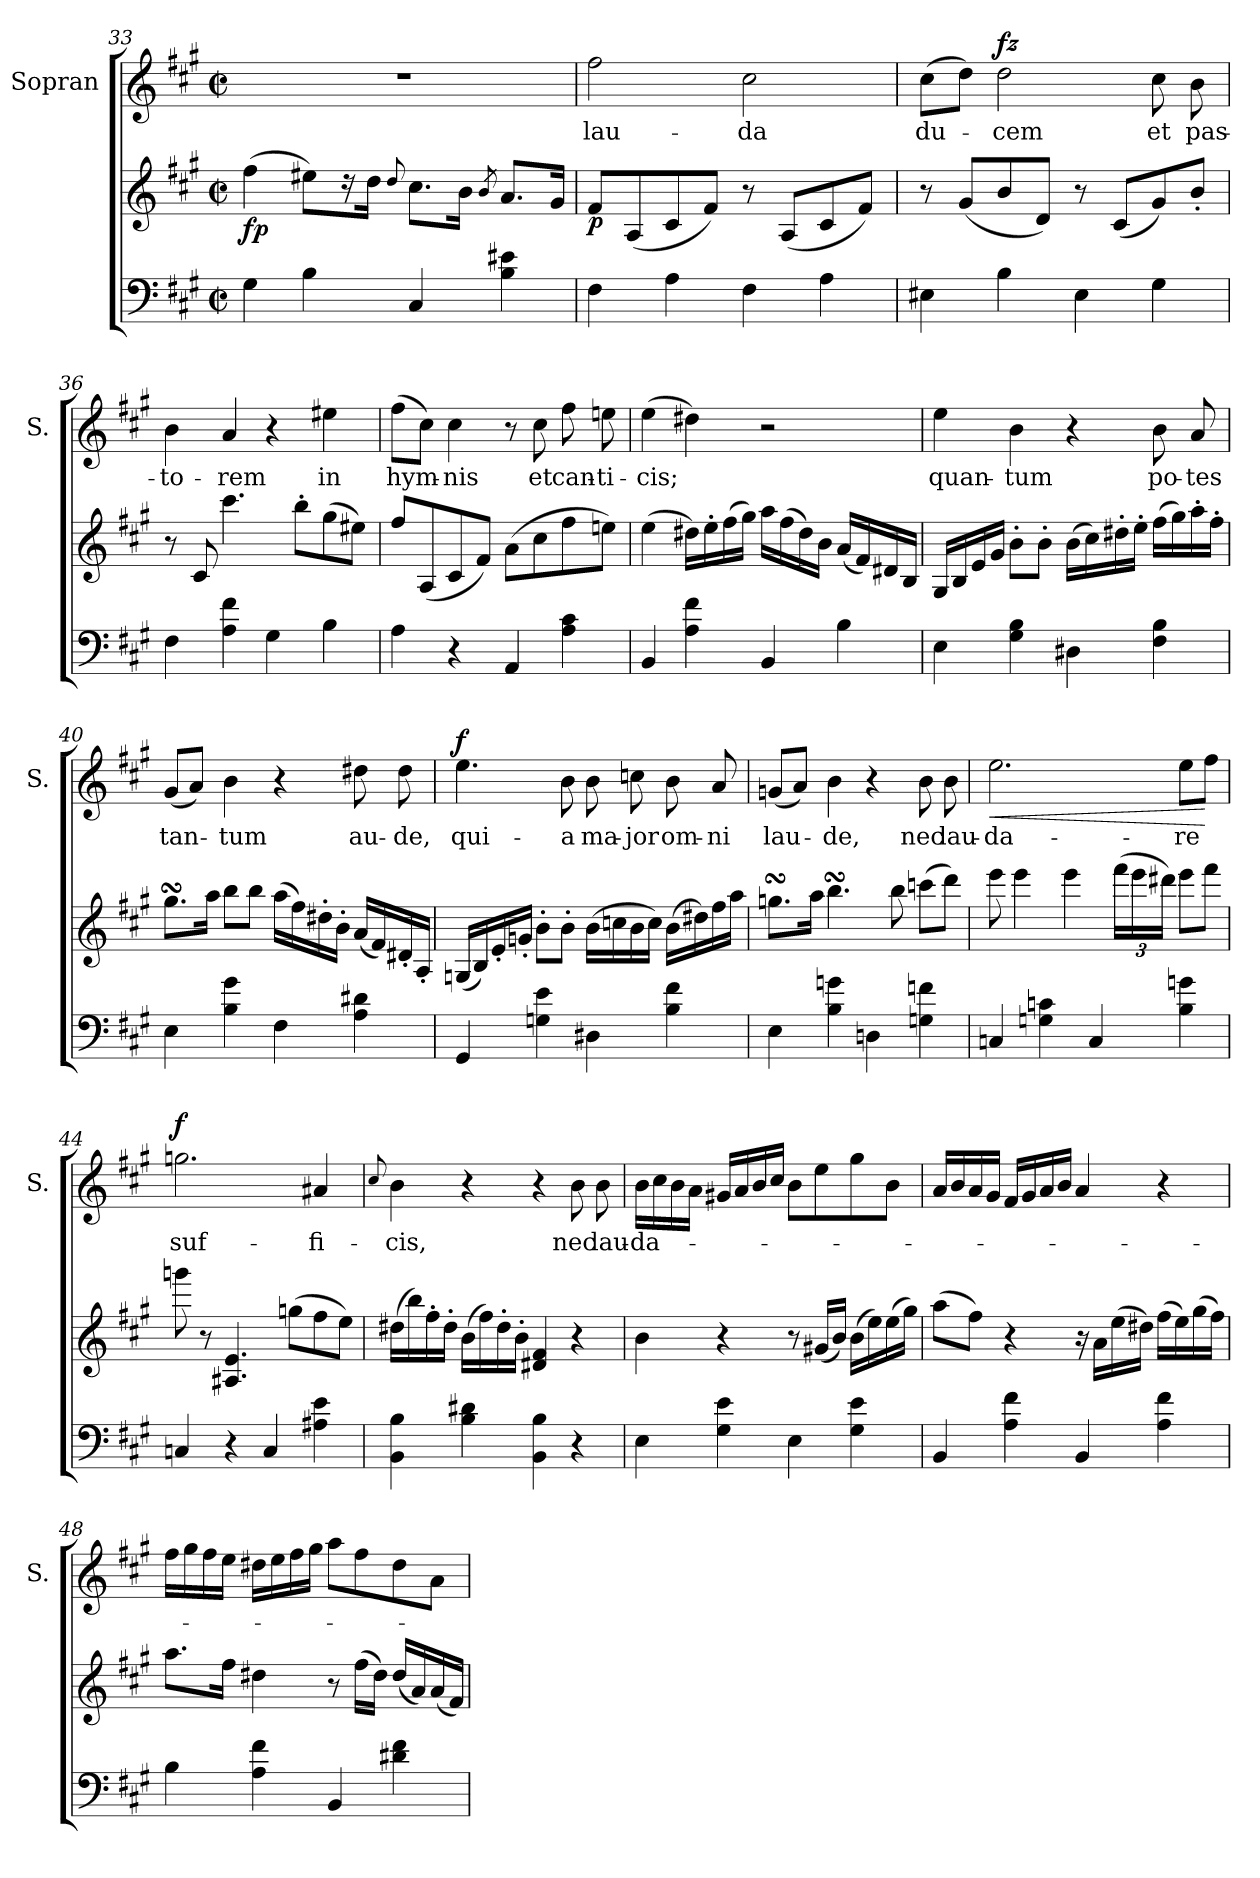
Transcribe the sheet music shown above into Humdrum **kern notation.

**kern	**kern	**dynam	**kern	**text	**dynam
*part2	*part2	*part2	*part1	*part1	*part1
*staff3	*staff2	*staff2/3	*staff1	*staff1	*staff1
*	*	*	*I"Sopran	*	*
*	*	*	*I'S.	*	*
*clefF4	*clefG2	*	*clefG2	*	*
*k[f#c#g#]	*k[f#c#g#]	*	*k[f#c#g#]	*	*
*A:	*A:	*	*A:	*	*
*M2/2	*M2/2	*	*M2/2	*	*
*met(c|)	*met(c|)	*	*met(c|)	*	*
=33	=33	=33	=33	=33	=33
!	!	!LO:DY:b	!	!	!
4G#\	(>4ff#\	fp	1r	.	.
4B\	8ee#X\L)	.	.	.	.
.	16r	.	.	.	.
.	16dd\Jk	.	.	.	.
.	8qqdd/	.	.	.	.
4C#/	8.cc#\L	.	.	.	.
.	16b\Jk	.	.	.	.
.	8qb/	.	.	.	.
4B\ 4e#X\	8.a/L	.	.	.	.
.	16g#/Jk	.	.	.	.
=34	=34	=34	=34	=34	=34
!	!	!LO:DY:b	!	!LO:LY:b	!
4F#\	8f#/L	p	2ff#\	lau-	.
.	(<8A/	.	.	.	.
4A\	8c#/	.	.	.	.
.	8f#/J)	.	.	.	.
!	!	!	!	!LO:LY:b	!
4F#\	8r	.	2cc#\	-da	.
.	(<8A/L	.	.	.	.
4A\	8c#/	.	.	.	.
.	8f#/J)	.	.	.	.
!!LO:LB:g=z
=35	=35	=35	=35	=35	=35
!	!	!	!	!LO:LY:b	!
4E#X\	8r	.	(>8cc#\L	du-	.
.	(<8g#/L	.	8dd\J)	.	.
!	!	!	!	!LO:LY:b	!LO:DY:a
4B\	8b/	.	2dd\	-cem	fz
.	8d/J)	.	.	.	.
4E#\	8r	.	.	.	.
.	(<8c#/L	.	.	.	.
!	!	!	!	!LO:LY:b	!
4G#\	8g#/)	.	8cc#\	et	.
!	!	!	!	!LO:LY:b	!
.	8b'</J	.	8b\	pas-	.
=36	=36	=36	=36	=36	=36
!	!	!	!	!LO:LY:b	!
4F#\	8r	.	4b\	-to-	.
.	8c#/	.	.	.	.
!	!	!	!	!LO:LY:b	!
4A\ 4f#\	4.ccc#\	.	4a/	-rem	.
4G#\	.	.	4r	.	.
.	8bb'>\L	.	.	.	.
!	!	!	!	!LO:LY:b	!
4B\	(>8gg#\	.	4ee#X\	in	.
.	8ee#X\J)	.	.	.	.
=37	=37	=37	=37	=37	=37
!	!	!	!	!LO:LY:b	!
4A\	8ff#/L	.	(>8ff#\L	hym-	.
.	(<8A/	.	8cc#\J)	.	.
!	!	!	!	!LO:LY:b	!
4r	8c#/	.	4cc#\	-nis	.
.	8f#/J)	.	.	.	.
4AA/	(>8a\L	.	8r	.	.
!	!	!	!	!LO:LY:b	!
.	8cc#\	.	8cc#\	et	.
!	!	!	!	!LO:LY:b	!
4A\ 4c#\	8ff#\	.	8ff#\	can-	.
!	!	!	!	!LO:LY:b	!
.	8een\J)	.	8een\	-ti-	.
=38	=38	=38	=38	=38	=38
!	!	!	!	!LO:LY:b	!
4BB/	(>4ee\	.	(>4ee\	-cis;	.
4A\ 4f#\	16dd#X\LL)	.	4dd#X\)	.	.
.	16ee'>\	.	.	.	.
.	(>16ff#\	.	.	.	.
.	16gg#\JJ)	.	.	.	.
4BB/	16aa\LL	.	2r	.	.
.	(>16ff#\	.	.	.	.
.	16dd#\)	.	.	.	.
.	16b\JJ	.	.	.	.
4B\	(<16a/LL	.	.	.	.
.	16f#/)	.	.	.	.
.	16d#X/	.	.	.	.
.	16B/JJ	.	.	.	.
!!LO:LB:g=z
=39	=39	=39	=39	=39	=39
!	!	!	!	!LO:LY:b	!
4E\	16G#/LL	.	4ee\	quan-	.
.	16B/	.	.	.	.
.	16e/	.	.	.	.
.	16g#/JJ	.	.	.	.
!	!	!	!	!LO:LY:b	!
4G#\ 4B\	8b'>\L	.	4b\	-tum	.
.	8b'>\J	.	.	.	.
4D#X\	(>16b\LL	.	4r	.	.
.	16cc#\)	.	.	.	.
.	16dd#X'>\	.	.	.	.
.	16ee'>\JJ	.	.	.	.
!	!	!	!	!LO:LY:b	!
4F#\ 4B\	(>16ff#\LL	.	8b\	po-	.
.	16gg#\)	.	.	.	.
!	!	!	!	!LO:LY:b	!
.	16aa'>\	.	8a/	-tes	.
.	16ff#'>\JJ	.	.	.	.
=40	=40	=40	=40	=40	=40
!	!	!	!	!LO:LY:b	!
4E\	8.gg#sSsS\L	.	(<8g#/L	tan-	.
.	.	.	8a/J)	.	.
.	16aa\Jk	.	.	.	.
!	!	!	!	!LO:LY:b	!
4B\ 4g#\	8bb\L	.	4b\	-tum	.
.	8bb\J	.	.	.	.
4F#\	(>16aa\LL	.	4r	.	.
.	16ff#\)	.	.	.	.
.	16dd#X'>\	.	.	.	.
.	16b'>\JJ	.	.	.	.
!	!	!	!	!LO:LY:b	!
4A\ 4d#X\	(<16a/LL	.	8dd#X\	au-	.
.	16f#/)	.	.	.	.
!	!	!	!	!LO:LY:b	!
.	16d#X'</	.	8dd#\	-de,	.
.	16A'</JJ	.	.	.	.
=41	=41	=41	=41	=41	=41
!	!	!	!	!LO:LY:b	!LO:DY:a
4GG#/	(<16Gn/LL	.	4.ee\	qui-	f
.	16B/)	.	.	.	.
.	16e'</	.	.	.	.
.	16gn'</JJ	.	.	.	.
4Gn\ 4e\	8b'>\L	.	.	.	.
!	!	!	!	!LO:LY:b	!
.	8b'>\J	.	8b\	-a	.
!	!	!	!	!LO:LY:b	!
4D#X\	(>16b\LL	.	8b\	ma-	.
.	16ccn\	.	.	.	.
!	!	!	!	!LO:LY:b	!
.	16b\	.	8ccn\	-jor	.
.	16cc\JJ)	.	.	.	.
!	!	!	!	!LO:LY:b	!
4B\ 4f#\	(>16b\LL	.	8b\	om-	.
.	16dd#X\)	.	.	.	.
!	!	!	!	!LO:LY:b	!
.	16ff#\	.	8a/	-ni	.
.	16aa\JJ	.	.	.	.
!!LO:PB:g=z
=42	=42	=42	=42	=42	=42
!	!	!	!	!LO:LY:b	!
4E\	8.ggnsSSs\L	.	(<8gn/L	lau-	.
.	.	.	8a/J)	.	.
.	16aa\Jk	.	.	.	.
!	!	!	!	!LO:LY:b	!
4B\ 4gn\	4.bbsSSS\	.	4b\	-de,	.
4Dn\	.	.	4r	.	.
.	8bb\	.	.	.	.
!	!	!	!	!LO:LY:b	!
4Gn\ 4fn\	(>8cccn\L	.	8b\	nec	.
!	!	!	!	!LO:LY:b	!
.	8ddd\J)	.	8b\	lau-	.
=43	=43	=43	=43	=43	=43
!	!	!	!	!LO:LY:b	!LO:HP:b
4Cn/	8eee\	.	2.ee\	-da-	<
.	4eee\	.	.	.	.
4Gn\ 4cn\	.	.	.	.	.
.	4eee\	.	.	.	.
4C/	.	.	.	.	.
*	*Xbrackettup	*	*	*	*
.	(>24fff#\LL	.	.	.	.
.	24eee\	.	.	.	.
.	24ddd#X\JJ)	.	.	.	.
!	!	!	!	!LO:LY:b	!
4B\ 4gn\	8eee\L	.	8ee\L	-re	.
.	8fff#\J	.	8ff#\J	.	[
=44	=44	=44	=44	=44	=44
!	!	!	!	!LO:LY:b	!LO:DY:a
4Cn/	8gggn\	.	2.ggn\	suf-	f
.	8r	.	.	.	.
4r	4.A#X/ 4.e/	.	.	.	.
4C/	.	.	.	.	.
.	(>8ggn\L	.	.	.	.
!	!	!	!	!LO:LY:b	!
4A#X\ 4e\	8ff#\	.	4a#X/	-fi-	.
.	8ee\J)	.	.	.	.
=45	=45	=45	=45	=45	=45
.	.	.	8qqcc#/	.	.
!	!	!	!	!LO:LY:b	!
4BB\ 4B\	(>16dd#X\LL	.	4b\	-cis,	.
.	16bb\)	.	.	.	.
.	16ff#'>\	.	.	.	.
.	16dd#'>\JJ	.	.	.	.
4B\ 4d#X\	(>16b\LL	.	4r	.	.
.	16ff#\)	.	.	.	.
.	16dd#'>\	.	.	.	.
.	16b'>\JJ	.	.	.	.
4BB\ 4B\	4d#X/ 4f#/	.	4r	.	.
!	!	!	!	!LO:LY:b	!
4r	4r	.	8b\	nec	.
!	!	!	!	!LO:LY:b	!
.	.	.	8b\	lau-	.
!!LO:LB:g=z
=46	=46	=46	=46	=46	=46
!	!	!	!	!LO:LY:b	!
4E\	4b\	.	16b\LL	-da-	.
.	.	.	16cc#\	.	.
.	.	.	16b\	.	.
.	.	.	16a\JJ	.	.
4G#\ 4e\	4r	.	16g#X/LL	.	.
.	.	.	16a/	.	.
.	.	.	16b/	.	.
.	.	.	16cc#/JJ	.	.
4E\	8r	.	8b\L	.	.
.	(<16g#X/LL	.	8ee\	.	.
.	16b/JJ)	.	.	.	.
4G#\ 4e\	(>16b\LL	.	8gg#\	.	.
.	16ee\)	.	.	.	.
.	(>16ee\	.	8b\J	.	.
.	16gg#\JJ)	.	.	.	.
=47	=47	=47	=47	=47	=47
4BB/	(>8aa\L	.	16a/LL	.	.
.	.	.	16b/	.	.
.	8ff#\J)	.	16a/	.	.
.	.	.	16g#/JJ	.	.
4A\ 4f#\	4r	.	16f#/LL	.	.
.	.	.	16g#/	.	.
.	.	.	16a/	.	.
.	.	.	16b/JJ	.	.
4BB/	16r	.	4a/	.	.
.	16a\LL	.	.	.	.
.	(>16ee\	.	.	.	.
.	16dd#X\JJ)	.	.	.	.
4A\ 4f#\	(>16ff#\LL	.	4r	.	.
.	16ee\)	.	.	.	.
.	(>16gg#\	.	.	.	.
.	16ff#\JJ)	.	.	.	.
=48	=48	=48	=48	=48	=48
4B\	8.aa\L	.	16ff#\LL	.	.
.	.	.	16gg#\	.	.
.	.	.	16ff#\	.	.
.	16ff#\Jk	.	16ee\JJ	.	.
4A\ 4f#\	4dd#X\	.	16dd#X\LL	.	.
.	.	.	16ee\	.	.
.	.	.	16ff#\	.	.
.	.	.	16gg#\JJ	.	.
4BB/	8r	.	8aa\L	.	.
.	(>16ff#\LL	.	8ff#\	.	.
.	16dd#\JJ)	.	.	.	.
4d#X\ 4f#\	(<16dd#/LL	.	8dd#\	.	.
.	16a/)	.	.	.	.
.	(<16a/	.	8a\J	.	.
.	16f#/JJ)	.	.	.	.
=	=	=	=	=	=
*-	*-	*-	*-	*-	*-
